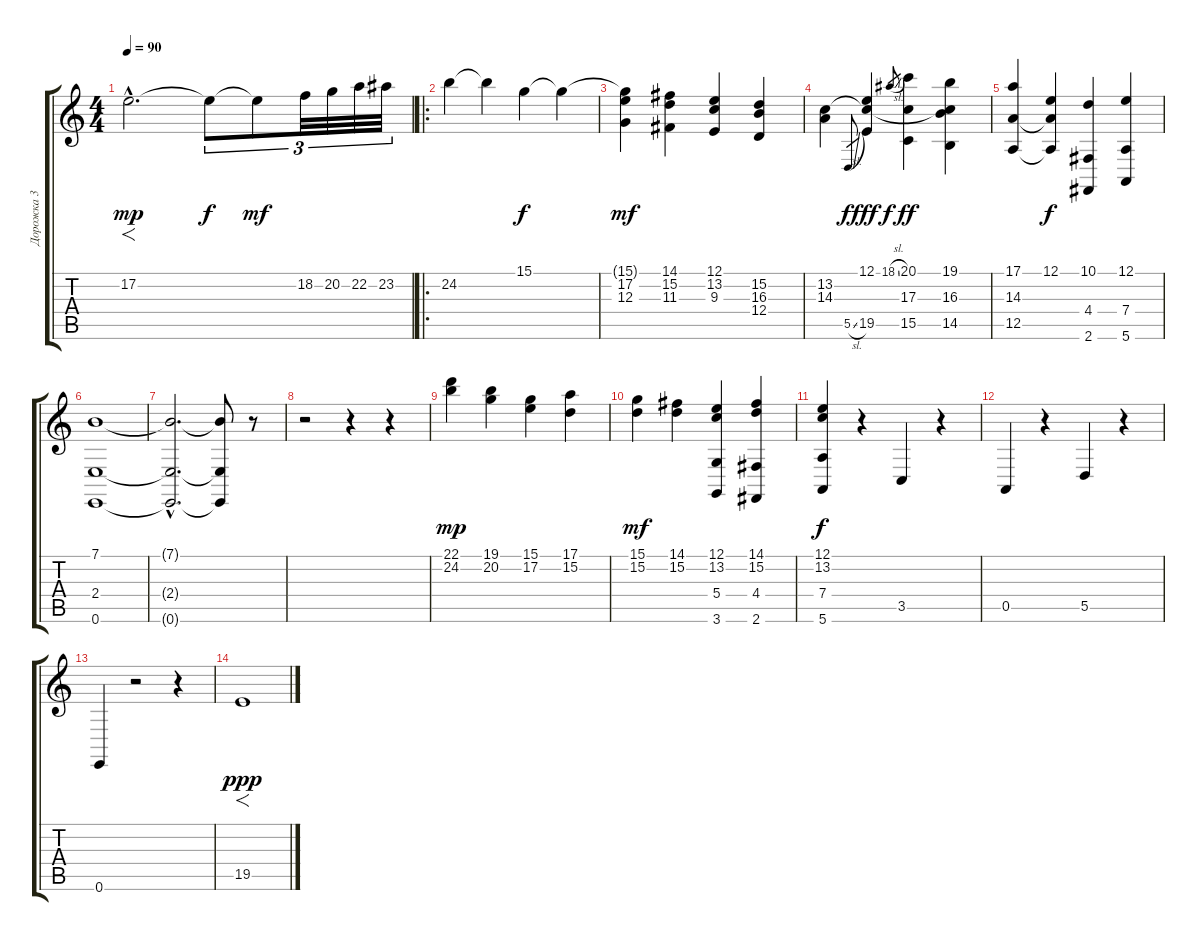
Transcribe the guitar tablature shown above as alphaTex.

\track ("Дорожка 3" "Дорожка 3") {instrument stringensemble1}
\staff {score tabs}
\tuning (E4 B3 G3 D3 A2 E2) {hide}
\ts (4 4)
\tempo 90
\clef g2
\ks c
17.2{hac}.2{f d dy mp instrument stringensemble1} 17.2{t}.8{tu (3 2) dy f} 17.2{t}.8{tu (3 2) dy mf} 18.2.32{tu (3 2)} 20.2.32{tu (3 2)} 22.2.32{tu (3 2)} 23.2.32{tu (3 2)} |
\ro
24.2.4 24.2{t}.4 15.1.4{dy f} 15.1{t}.4 |
(15.1{t} 17.2 12.3).4{dy mf} (14.1 15.2 11.3).4 (12.1 13.2 9.3).4 (15.2 16.3 12.4).4 |
(13.2 14.3).4 5.5{sl}.8{gr dy f} (12.1 13.2{t} 19.5).4{dy fff} 18.1{sl}.8{gr dy f} (20.1 17.3 15.5).4{dy ff} (19.1 13.2{t} 16.3 14.5).4 |
(17.1 14.3 12.5).4 (12.1 14.3{t} 12.5{t}).4{dy f} (10.1 4.4 2.6).4 (12.1 7.4 5.6).4 |
(7.1 2.4 0.6).1{volume 0} |
(7.1{hac t} 2.4{hac t} 0.6{hac t}).2{d} (7.1{t} 2.4{t} 0.6{t}).8 r.8 |
r.2{volume 11} r.4 r.4 |
(22.1 24.2).4{dy mp} (19.1 20.2).4 (15.1 17.2).4 (17.1 15.2).4 |
(15.1 15.2).4{dy mf} (14.1 15.2).4 (12.1 13.2 5.4 3.6).4 (14.1 15.2 4.4 2.6).4 |
(12.1 13.2 7.4 5.6).4{dy f} r.4 3.5.4 r.4 |
0.5.4 r.4 5.5.4 r.4 |
0.6.4 r.2 r.4 |
19.5.1{f dy ppp}
